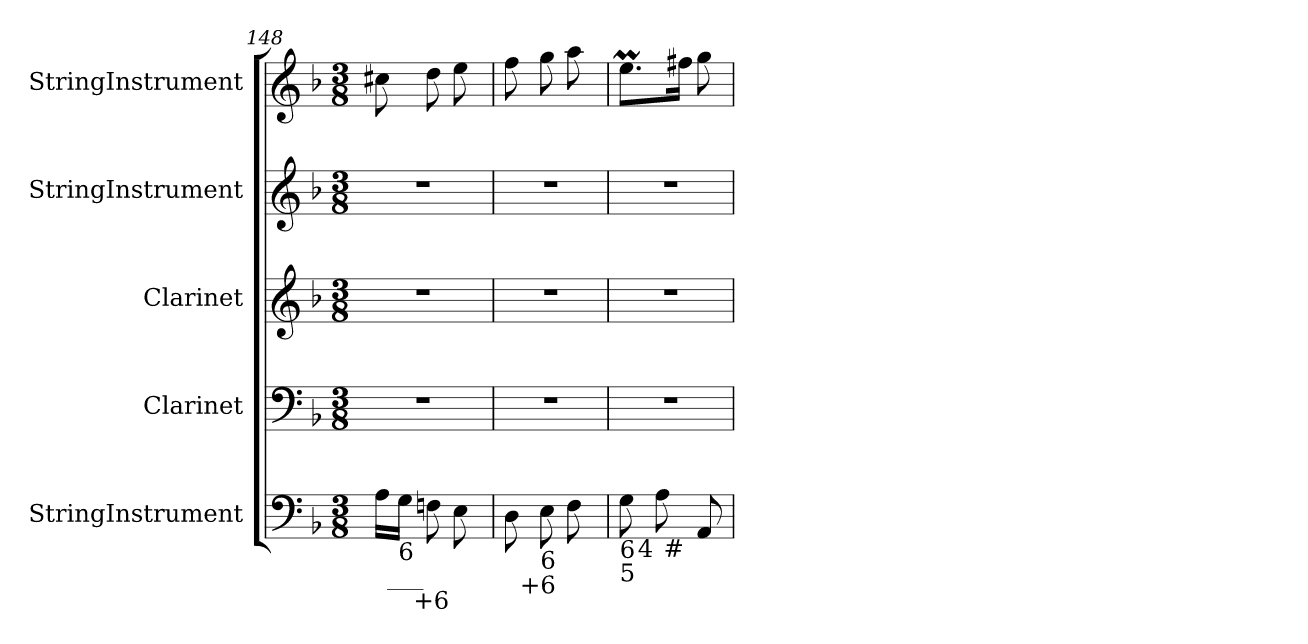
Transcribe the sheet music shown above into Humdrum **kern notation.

**kern	**kern	**kern	**kern	**kern
*part5	*part4	*part3	*part2	*part1
*staff5	*staff4	*staff3	*staff2	*staff1
*I"StringInstrument	*I"Clarinet	*I"Clarinet	*I"StringInstrument	*I"StringInstrument
*I'Str	*I'Cl	*I'Cl	*I'Str	*I'Str
*clefF4	*clefF4	*clefG2	*clefG2	*clefG2
*	*ITrd1c2	*ITrd1c2	*	*
*k[b-]	*k[b-e-a-]	*k[b-e-a-]	*k[b-]	*k[b-]
*F:	*E-:	*E-:	*F:	*F:
*M3/8	*M3/8	*M3/8	*M3/8	*M3/8
=148	=148	=148	=148	=148
!LO:TX:b:t=#	!	!	!	!
*^	*	*	*	*
*	*^	*	*	*	*
16A\LL	32ryy	16..ryy	4.r	4.r	4.r	8cc#X\
!	!LO:TX:b:t=___	!	!	!	!	!
.	4ryy	.	.	.	.	.
!LO:TX:b:t=6	!	!	!	!	!	!
16G\JJ	.	.	.	.	.	.
!	!	!LO:TX:b:t=+6	!	!	!	!
.	.	4ryy	.	.	.	.
8Fn\	.	.	.	.	.	8dd\
8E\	.	.	.	.	.	8ee\
.	16.ryy	.	.	.	.	.
.	.	64ryy	.	.	.	.
*	*v	*v	*	*	*	*
=149	=149	=149	=149	=149	=149
8D\	32.ryy	4.r	4.r	4.r	8ff\
!	!LO:TX:b:t=+6	!	!	!	!
.	4ryy	.	.	.	.
!LO:TX:b:t=6	!	!	!	!	!
8E\	.	.	.	.	8gg\
8F\	.	.	.	.	8aa\
.	16ryy	.	.	.	.
.	64ryy	.	.	.	.
!!LO:LB:g=z
=150	=150	=150	=150	=150	=150
!LO:TX:b:t=6\n5	!	!	!	!	!
*	*^	*	*	*	*
8G\	16ryy	8ryy	4.r	4.r	4.r	8.eem\L
!	!LO:TX:b:t=4	!	!	!	!	!
.	4ryy	.	.	.	.	.
8A\	.	64ryy	.	.	.	.
!	!	!LO:TX:b:t=#	!	!	!	!
.	.	8...ryy	.	.	.	.
.	.	.	.	.	.	16ff#X\Jk
8AA/	.	.	.	.	.	8gg\
.	16ryy	.	.	.	.	.
*v	*v	*v	*	*	*	*
=	=	=	=	=
*-	*-	*-	*-	*-
